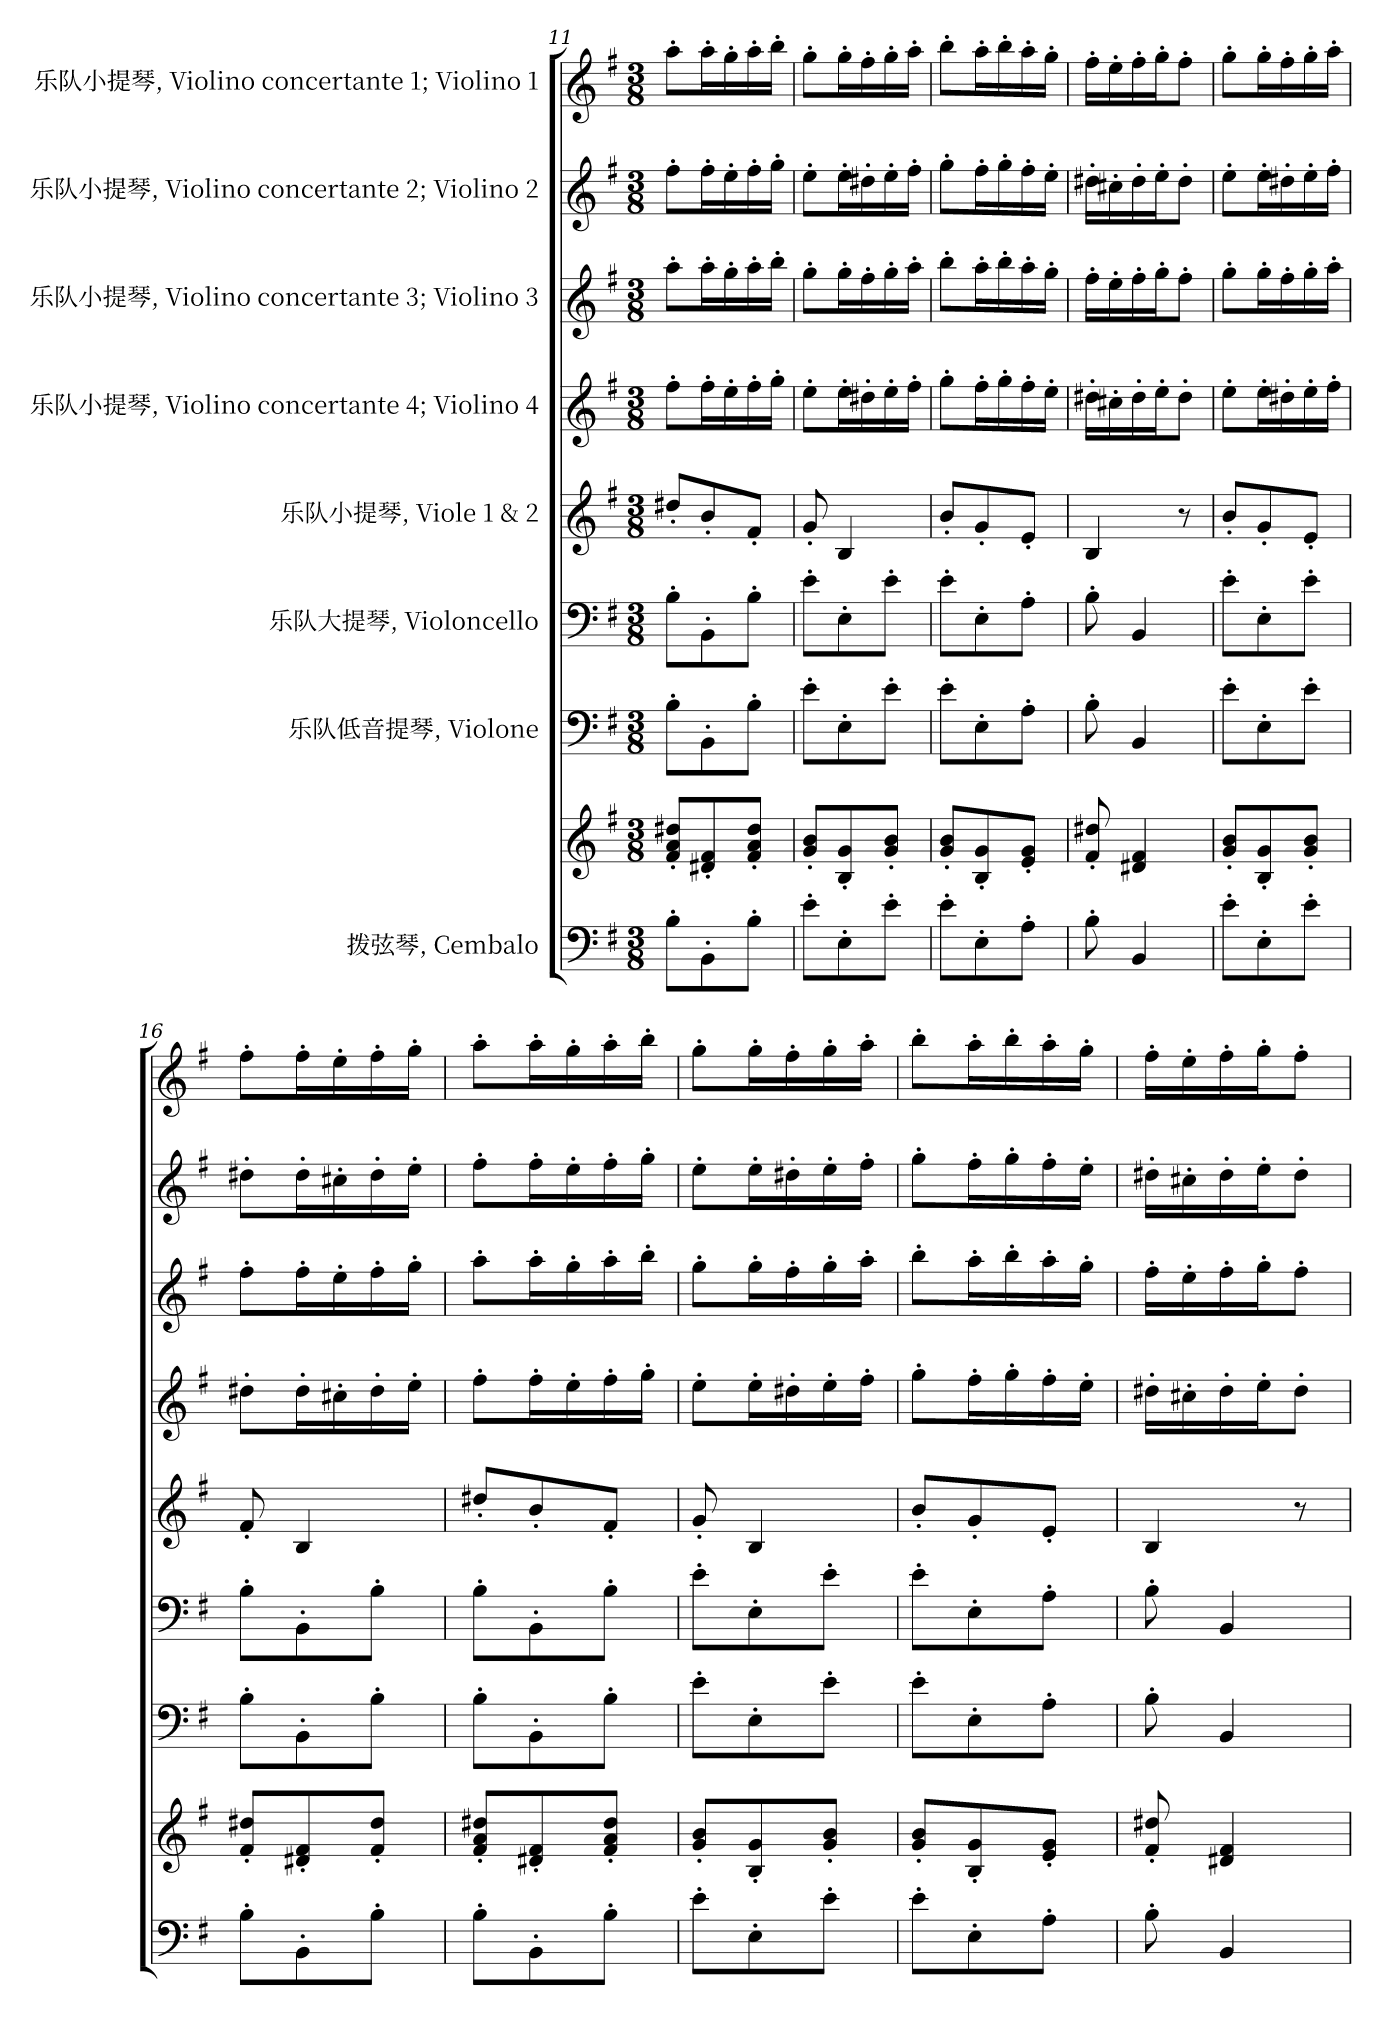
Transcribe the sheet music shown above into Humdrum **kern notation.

**kern	**kern	**kern	**kern	**kern	**kern	**kern	**kern	**kern
*part8	*part8	*part7	*part6	*part5	*part4	*part3	*part2	*part1
*staff9	*staff8	*staff7	*staff6	*staff5	*staff4	*staff3	*staff2	*staff1
*I"拨弦琴, Cembalo	*	*I"乐队低音提琴, Violone	*I"乐队大提琴, Violoncello	*I"乐队小提琴, Viole 1 &amp; 2	*I"乐队小提琴, Violino concertante 4; Violino 4	*I"乐队小提琴, Violino concertante 3; Violino 3	*I"乐队小提琴, Violino concertante 2; Violino 2	*I"乐队小提琴, Violino concertante 1; Violino 1
*clefF4	*clefG2	*clefF4	*clefF4	*clefG2	*clefG2	*clefG2	*clefG2	*clefG2
*	*	*ITrd7c12	*	*	*	*	*	*
*k[f#]	*k[f#]	*k[f#]	*k[f#]	*k[f#]	*k[f#]	*k[f#]	*k[f#]	*k[f#]
*M3/8	*M3/8	*M3/8	*M3/8	*M3/8	*M3/8	*M3/8	*M3/8	*M3/8
=11	=11	=11	=11	=11	=11	=11	=11	=11
8B'\L	8f#/' 8a/' 8dd#X/'L	8BB'\L	8B'\L	8dd#X'/L	8ff#'\L	8aa'\L	8ff#'\L	8aa'\L
8BB'\	8d#X/' 8f#/'	8BBB'\	8BB'\	8b'/	16ff#'\L	16aa'\L	16ff#'\L	16aa'\L
.	.	.	.	.	16ee'\	16gg'\	16ee'\	16gg'\
8B'\J	8f#/' 8a/' 8dd#/'J	8BB'\J	8B'\J	8f#'/J	16ff#'\	16aa'\	16ff#'\	16aa'\
.	.	.	.	.	16gg'\JJ	16bb'\JJ	16gg'\JJ	16bb'\JJ
!!LO:PB:g=z
=12	=12	=12	=12	=12	=12	=12	=12	=12
8e'\L	8g/' 8b/'L	8E'\L	8e'\L	8g'/	8ee'\L	8gg'\L	8ee'\L	8gg'\L
8E'\	8B/' 8g/'	8EE'\	8E'\	4B/	16ee'\L	16gg'\L	16ee'\L	16gg'\L
.	.	.	.	.	16dd#X'\	16ff#'\	16dd#X'\	16ff#'\
8e'\J	8g/' 8b/'J	8E'\J	8e'\J	.	16ee'\	16gg'\	16ee'\	16gg'\
.	.	.	.	.	16ff#'\JJ	16aa'\JJ	16ff#'\JJ	16aa'\JJ
=13	=13	=13	=13	=13	=13	=13	=13	=13
8e'\L	8g/' 8b/'L	8E'\L	8e'\L	8b'/L	8gg'\L	8bb'\L	8gg'\L	8bb'\L
8E'\	8B/' 8g/'	8EE'\	8E'\	8g'/	16ff#'\L	16aa'\L	16ff#'\L	16aa'\L
.	.	.	.	.	16gg'\	16bb'\	16gg'\	16bb'\
8A'\J	8e/' 8g/'J	8AA'\J	8A'\J	8e'/J	16ff#'\	16aa'\	16ff#'\	16aa'\
.	.	.	.	.	16ee'\JJ	16gg'\JJ	16ee'\JJ	16gg'\JJ
=14	=14	=14	=14	=14	=14	=14	=14	=14
8B'\	8f#/' 8dd#X/'	8BB'\	8B'\	4B/	16dd#X'\LL	16ff#'\LL	16dd#X'\LL	16ff#'\LL
.	.	.	.	.	16cc#X'\	16ee'\	16cc#X'\	16ee'\
4BB/	4d#X/ 4f#/	4BBB/	4BB/	.	16dd#'\	16ff#'\	16dd#'\	16ff#'\
.	.	.	.	.	16ee'\J	16gg'\J	16ee'\J	16gg'\J
.	.	.	.	8r	8dd#'\J	8ff#'\J	8dd#'\J	8ff#'\J
=15	=15	=15	=15	=15	=15	=15	=15	=15
8e'\L	8g/' 8b/'L	8E'\L	8e'\L	8b'/L	8ee'\L	8gg'\L	8ee'\L	8gg'\L
8E'\	8B/' 8g/'	8EE'\	8E'\	8g'/	16ee'\L	16gg'\L	16ee'\L	16gg'\L
.	.	.	.	.	16dd#X'\	16ff#'\	16dd#X'\	16ff#'\
8e'\J	8g/' 8b/'J	8E'\J	8e'\J	8e'/J	16ee'\	16gg'\	16ee'\	16gg'\
.	.	.	.	.	16ff#'\JJ	16aa'\JJ	16ff#'\JJ	16aa'\JJ
=16	=16	=16	=16	=16	=16	=16	=16	=16
8B'\L	8f#/' 8dd#X/'L	8BB'\L	8B'\L	8f#'/	8dd#X'\L	8ff#'\L	8dd#X'\L	8ff#'\L
8BB'\	8d#X/' 8f#/'	8BBB'\	8BB'\	4B/	16dd#'\L	16ff#'\L	16dd#'\L	16ff#'\L
.	.	.	.	.	16cc#X'\	16ee'\	16cc#X'\	16ee'\
8B'\J	8f#/' 8dd#/'J	8BB'\J	8B'\J	.	16dd#'\	16ff#'\	16dd#'\	16ff#'\
.	.	.	.	.	16ee'\JJ	16gg'\JJ	16ee'\JJ	16gg'\JJ
=17	=17	=17	=17	=17	=17	=17	=17	=17
8B'\L	8f#/' 8a/' 8dd#X/'L	8BB'\L	8B'\L	8dd#X'/L	8ff#'\L	8aa'\L	8ff#'\L	8aa'\L
8BB'\	8d#X/' 8f#/'	8BBB'\	8BB'\	8b'/	16ff#'\L	16aa'\L	16ff#'\L	16aa'\L
.	.	.	.	.	16ee'\	16gg'\	16ee'\	16gg'\
8B'\J	8f#/' 8a/' 8dd#/'J	8BB'\J	8B'\J	8f#'/J	16ff#'\	16aa'\	16ff#'\	16aa'\
.	.	.	.	.	16gg'\JJ	16bb'\JJ	16gg'\JJ	16bb'\JJ
!!LO:PB:g=z
=18	=18	=18	=18	=18	=18	=18	=18	=18
8e'\L	8g/' 8b/'L	8E'\L	8e'\L	8g'/	8ee'\L	8gg'\L	8ee'\L	8gg'\L
8E'\	8B/' 8g/'	8EE'\	8E'\	4B/	16ee'\L	16gg'\L	16ee'\L	16gg'\L
.	.	.	.	.	16dd#X'\	16ff#'\	16dd#X'\	16ff#'\
8e'\J	8g/' 8b/'J	8E'\J	8e'\J	.	16ee'\	16gg'\	16ee'\	16gg'\
.	.	.	.	.	16ff#'\JJ	16aa'\JJ	16ff#'\JJ	16aa'\JJ
=19	=19	=19	=19	=19	=19	=19	=19	=19
8e'\L	8g/' 8b/'L	8E'\L	8e'\L	8b'/L	8gg'\L	8bb'\L	8gg'\L	8bb'\L
8E'\	8B/' 8g/'	8EE'\	8E'\	8g'/	16ff#'\L	16aa'\L	16ff#'\L	16aa'\L
.	.	.	.	.	16gg'\	16bb'\	16gg'\	16bb'\
8A'\J	8e/' 8g/'J	8AA'\J	8A'\J	8e'/J	16ff#'\	16aa'\	16ff#'\	16aa'\
.	.	.	.	.	16ee'\JJ	16gg'\JJ	16ee'\JJ	16gg'\JJ
=20	=20	=20	=20	=20	=20	=20	=20	=20
8B'\	8f#/' 8dd#X/'	8BB'\	8B'\	4B/	16dd#X'\LL	16ff#'\LL	16dd#X'\LL	16ff#'\LL
.	.	.	.	.	16cc#X'\	16ee'\	16cc#X'\	16ee'\
4BB/	4d#X/ 4f#/	4BBB/	4BB/	.	16dd#'\	16ff#'\	16dd#'\	16ff#'\
.	.	.	.	.	16ee'\J	16gg'\J	16ee'\J	16gg'\J
.	.	.	.	8r	8dd#'\J	8ff#'\J	8dd#'\J	8ff#'\J
=	=	=	=	=	=	=	=	=
*-	*-	*-	*-	*-	*-	*-	*-	*-
